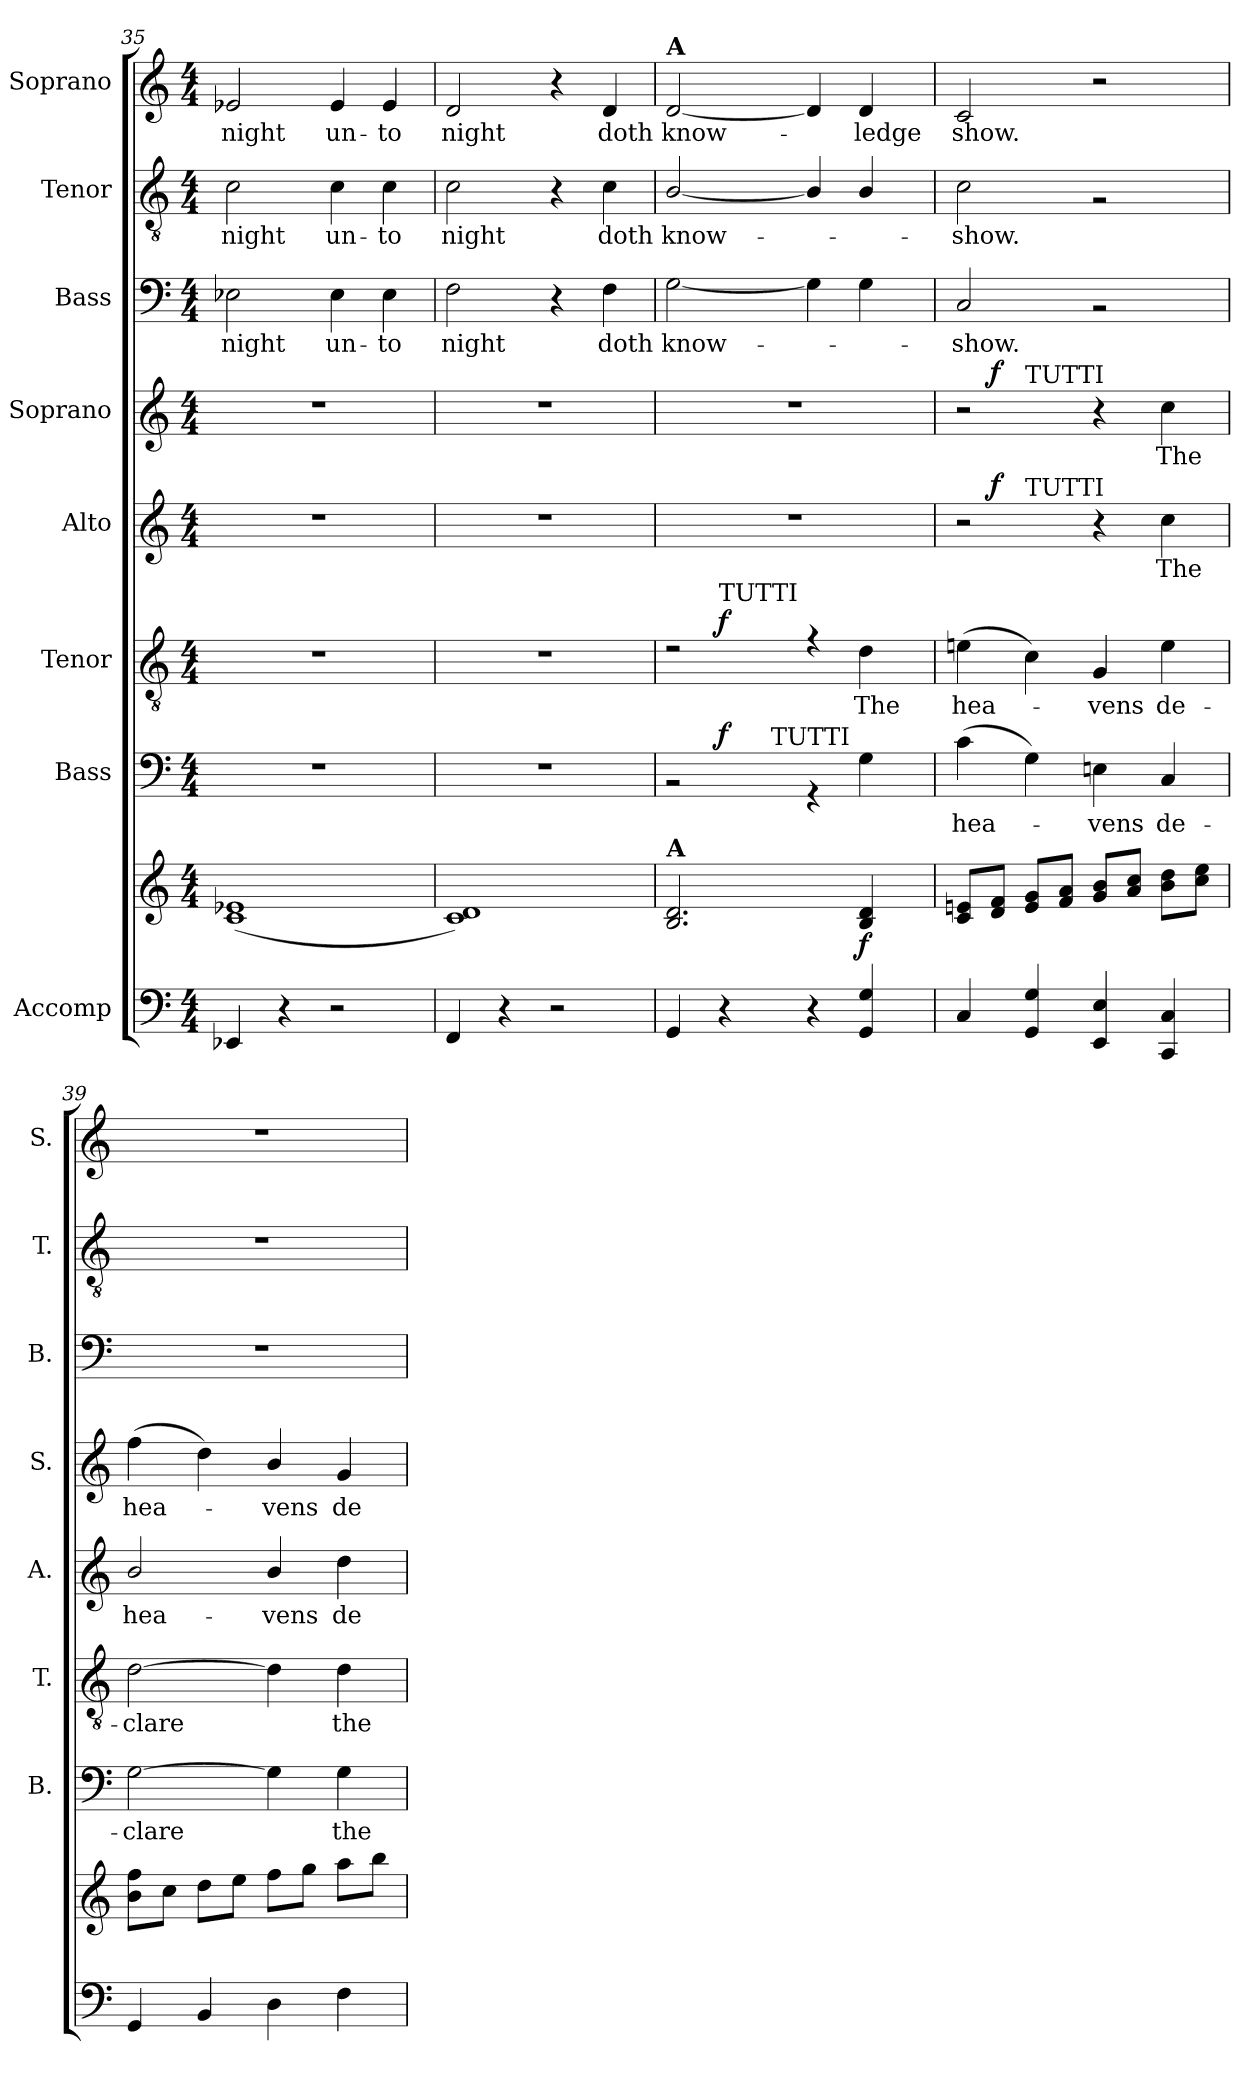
**kern	**kern	**dynam	**kern	**text	**dynam	**kern	**text	**dynam	**kern	**text	**dynam	**kern	**text	**dynam	**kern	**text	**kern	**text	**kern	**text
*part8	*part8	*part8	*part7	*part7	*part7	*part6	*part6	*part6	*part5	*part5	*part5	*part4	*part4	*part4	*part3	*part3	*part2	*part2	*part1	*part1
*staff9	*staff8	*staff8/9	*staff7	*staff7	*staff7	*staff6	*staff6	*staff6	*staff5	*staff5	*staff5	*staff4	*staff4	*staff4	*staff3	*staff3	*staff2	*staff2	*staff1	*staff1
*I"Accomp	*	*	*I"Bass	*	*	*I"Tenor	*	*	*I"Alto	*	*	*I"Soprano	*	*	*I"Bass	*	*I"Tenor	*	*I"Soprano	*
*	*	*	*I'B.	*	*	*I'T.	*	*	*I'A.	*	*	*I'S.	*	*	*I'B.	*	*I'T.	*	*I'S.	*
*clefF4	*clefG2	*	*clefF4	*	*	*clefGv2	*	*	*clefG2	*	*	*clefG2	*	*	*clefF4	*	*clefGv2	*	*clefG2	*
*	*	*	*	*	*	*ITrd7c12	*	*	*	*	*	*	*	*	*	*	*ITrd7c12	*	*	*
*k[]	*k[]	*	*k[]	*	*	*k[]	*	*	*k[]	*	*	*k[]	*	*	*k[]	*	*k[]	*	*k[]	*
*C:	*C:	*	*C:	*	*	*C:	*	*	*C:	*	*	*C:	*	*	*C:	*	*C:	*	*C:	*
*M4/4	*M4/4	*	*M4/4	*	*	*M4/4	*	*	*M4/4	*	*	*M4/4	*	*	*M4/4	*	*M4/4	*	*M4/4	*
=35	=35	=35	=35	=35	=35	=35	=35	=35	=35	=35	=35	=35	=35	=35	=35	=35	=35	=35	=35	=35
!	!	!	!	!	!	!	!	!	!	!	!	!	!	!	!	!LO:LY:b:color=#000000	!	!	!	!
!	!	!	!	!	!	!	!	!	!	!	!	!	!	!	!	!	!	!LO:LY:b:color=#000000	!	!
!	!	!	!	!	!	!	!	!	!	!	!	!	!	!	!	!	!	!	!	!LO:LY:b:color=#000000
4EE-Xi/	(1ci 1e-Xi	.	1r	.	.	1r	.	.	1r	.	.	1r	.	.	2E-Xi\	night	2Ci\	night	2e-Xi/	night
4r	.	.	.	.	.	.	.	.	.	.	.	.	.	.	.	.	.	.	.	.
!	!	!	!	!	!	!	!	!	!	!	!	!	!	!	!	!LO:LY:b:color=#000000	!	!	!	!
!	!	!	!	!	!	!	!	!	!	!	!	!	!	!	!	!	!	!LO:LY:b:color=#000000	!	!
!	!	!	!	!	!	!	!	!	!	!	!	!	!	!	!	!	!	!	!	!LO:LY:b:color=#000000
2r	.	.	.	.	.	.	.	.	.	.	.	.	.	.	4E-i\	un-	4Ci\	un-	4e-i/	un-
!	!	!	!	!	!	!	!	!	!	!	!	!	!	!	!	!LO:LY:b:color=#000000	!	!	!	!
!	!	!	!	!	!	!	!	!	!	!	!	!	!	!	!	!	!	!LO:LY:b:color=#000000	!	!
!	!	!	!	!	!	!	!	!	!	!	!	!	!	!	!	!	!	!	!	!LO:LY:b:color=#000000
.	.	.	.	.	.	.	.	.	.	.	.	.	.	.	4E-i\	-to	4Ci\	-to	4e-i/	-to
=36	=36	=36	=36	=36	=36	=36	=36	=36	=36	=36	=36	=36	=36	=36	=36	=36	=36	=36	=36	=36
!	!	!	!	!	!	!	!	!	!	!	!	!	!	!	!	!LO:LY:b:color=#000000	!	!	!	!
!	!	!	!	!	!	!	!	!	!	!	!	!	!	!	!	!	!	!LO:LY:b:color=#000000	!	!
!	!	!	!	!	!	!	!	!	!	!	!	!	!	!	!	!	!	!	!	!LO:LY:b:color=#000000
4FFi/	1ci 1di)	.	1r	.	.	1r	.	.	1r	.	.	1r	.	.	2Fi\	night	2Ci\	night	2di/	night
4r	.	.	.	.	.	.	.	.	.	.	.	.	.	.	.	.	.	.	.	.
2r	.	.	.	.	.	.	.	.	.	.	.	.	.	.	4r	.	4r	.	4r	.
!	!	!	!	!	!	!	!	!	!	!	!	!	!	!	!	!LO:LY:b:color=#000000	!	!	!	!
!	!	!	!	!	!	!	!	!	!	!	!	!	!	!	!	!	!	!LO:LY:b:color=#000000	!	!
!	!	!	!	!	!	!	!	!	!	!	!	!	!	!	!	!	!	!	!	!LO:LY:b:color=#000000
.	.	.	.	.	.	.	.	.	.	.	.	.	.	.	4Fi\	doth	4Ci\	doth	4di/	doth
=37	=37	=37	=37	=37	=37	=37	=37	=37	=37	=37	=37	=37	=37	=37	=37	=37	=37	=37	=37	=37
*	*	*	*^	*	*	*^	*	*	*	*	*	*	*	*	*	*	*	*	*	*
!	!	!	!	!	!	!	!	!	!	!	!	!	!	!	!	!	!	!LO:LY:b:color=#000000	!	!	!	!
*	*	*	*	*	*	*	*	*	*	*	*	*	*	*	*	*	*^	*	*	*	*	*
!	!	!	!	!	!	!	!	!	!	!	!	!	!	!	!	!	!	!	!	!	!LO:LY:b:color=#000000	!	!
*	*	*	*	*	*	*	*	*	*	*	*	*	*	*	*	*	*	*	*	*^	*	*	*
!	!	!	!	!	!	!	!	!	!	!	!	!	!	!	!	!	!	!	!	!	!	!	!LO:TX:a:B:t=A	!
!	!LO:TX:a:B:t=A	!	!	!	!	!	!	!	!	!	!	!	!	!	!	!	!	!	!	!	!	!	!	!
!	!	!	!	!	!	!	!	!	!	!	!	!	!	!	!	!	!	!	!	!	!	!	!	!LO:LY:b:color=#000000
*	*	*	*^	*^	*	*	*	*^	*	*	*	*	*	*	*	*	*	*	*	*	*	*	*	*
4GGi/	2.Bi/ 2.di	.	1ryy	2r	4ryy	4ryy	.	.	2r	1ryy	4ryy	.	.	1r	.	.	1r	.	.	1ryy	[2Gi\	know-	1ryy	[2BBi/	know-	[2di/	know-
!	!	!	!	!	!	!	!	!	!	!	!LO:TX:a:t=TUTTI	!	!	!	!	!	!	!	!	!	!	!	!	!	!	!	!
4r	.	.	.	.	2.ryy	16ryy	.	f	.	.	2.ryy	.	f	.	.	.	.	.	.	.	.	.	.	.	.	.	.
.	.	.	.	.	.	32ryy	.	.	.	.	.	.	.	.	.	.	.	.	.	.	.	.	.	.	.	.	.
.	.	.	.	.	.	64ryy	.	.	.	.	.	.	.	.	.	.	.	.	.	.	.	.	.	.	.	.	.
.	.	.	.	.	.	256ryy	.	.	.	.	.	.	.	.	.	.	.	.	.	.	.	.	.	.	.	.	.
.	.	.	.	.	.	1024ryy	.	.	.	.	.	.	.	.	.	.	.	.	.	.	.	.	.	.	.	.	.
!	!	!	!	!	!	!LO:TX:a:t=TUTTI	!	!	!	!	!	!	!	!	!	!	!	!	!	!	!	!	!	!	!	!	!
.	.	.	.	.	.	2ryy	.	.	.	.	.	.	.	.	.	.	.	.	.	.	.	.	.	.	.	.	.
4r	.	.	.	4r	.	.	.	.	4r	.	.	.	.	.	.	.	.	.	.	.	4Gi\]	.	.	4BBi/]	.	4di/]	.
!	!	!	!	!	!	!	!	!	!	!	!	!LO:LY:b:color=#000000	!	!	!	!	!	!	!	!	!	!	!	!	!	!	!
!	!	!	!	!	!	!	!	!	!	!	!	!	!	!	!	!	!	!	!	!	!	!	!	!	!	!	!LO:LY:b:color=#000000
4GGi/ 4Gi	4Bi/ 4di	f	.	4Gi\	.	.	.	.	4Di\	.	.	The	.	.	.	.	.	.	.	.	4Gi\	.	.	4BBi/	.	4di/	-ledge
.	.	.	.	.	.	8ryy	.	.	.	.	.	.	.	.	.	.	.	.	.	.	.	.	.	.	.	.	.
.	.	.	.	.	.	128ryy	.	.	.	.	.	.	.	.	.	.	.	.	.	.	.	.	.	.	.	.	.
.	.	.	.	.	.	512.ryy	.	.	.	.	.	.	.	.	.	.	.	.	.	.	.	.	.	.	.	.	.
*	*	*	*v	*v	*v	*v	*	*	*	*	*	*	*	*	*	*	*	*	*	*	*	*	*	*	*	*	*
*	*	*	*	*	*	*v	*v	*v	*	*	*	*	*	*	*	*	*	*	*	*	*	*	*	*
=38	=38	=38	=38	=38	=38	=38	=38	=38	=38	=38	=38	=38	=38	=38	=38	=38	=38	=38	=38	=38	=38	=38
*	*	*	*^	*	*	*^	*	*	*	*	*	*	*	*	*	*	*	*	*	*	*	*
*	*	*	*	*^	*	*	*	*^	*	*	*	*	*	*	*	*	*	*	*	*	*	*	*	*
*	*	*	*	*	*^	*	*	*	*	*	*	*	*	*	*	*	*	*	*	*	*	*	*	*	*	*
!	!	!	!	!	!	!	!LO:LY:b:color=#000000	!	!	!	!	!	!	!	!	!	!	!	!	!	!	!	!	!	!	!	!
*	*	*	*	*v	*v	*v	*	*	*	*	*	*	*	*	*	*	*	*	*	*	*	*	*	*	*	*	*
*	*	*	*	*	*	*	*v	*v	*v	*	*	*	*	*	*	*	*	*	*	*	*	*	*	*	*
*	*	*	*^	*	*	*	*^	*	*	*	*	*	*	*	*	*	*	*	*	*	*	*	*
*	*	*	*	*	*^	*	*	*	*^	*	*	*	*	*	*	*	*	*	*	*	*	*	*	*	*
!	!	!	!	!	!	!	!	!	!	!	!	!LO:LY:b:color=#000000	!	!	!	!	!	!	!	!	!	!	!	!	!	!	!
*	*	*	*	*v	*v	*v	*	*	*	*	*	*	*	*	*	*	*	*	*	*	*	*	*	*	*	*	*
*	*	*	*	*	*	*	*	*v	*v	*	*	*	*	*	*	*	*	*	*	*	*	*	*	*	*
*	*	*	*^	*^	*	*	*	*^	*	*	*	*	*	*	*	*	*	*	*	*	*	*	*	*
!	!	!	!	!	!	!	!	!	!	!	!	!	!	!	!	!	!	!	!	!	!	!LO:LY:b:color=#000000	!	!	!	!	!
*	*	*	*	*v	*v	*v	*	*	*	*	*	*	*	*	*	*	*	*	*	*	*	*	*	*	*	*	*
*	*	*	*	*	*	*	*	*v	*v	*	*	*	*	*	*	*	*	*	*	*	*	*	*	*	*
*	*	*	*^	*^	*	*	*	*^	*	*	*	*	*	*	*	*	*	*	*	*	*	*	*	*
!	!	!	!	!	!	!	!	!	!	!	!	!	!	!	!	!	!	!	!	!	!	!	!	!	!LO:LY:b:color=#000000	!	!
*	*	*	*	*v	*v	*v	*	*	*	*	*	*	*	*	*	*	*	*	*	*	*	*	*	*	*	*	*
*	*	*	*	*	*	*	*	*v	*v	*	*	*	*	*	*	*	*	*	*	*	*	*	*	*	*
*	*	*	*^	*^	*	*	*	*^	*	*	*	*	*	*	*	*	*	*	*	*	*	*	*	*
!	!	!	!	!	!	!	!	!	!	!	!	!	!	!	!	!	!	!	!	!	!	!	!	!	!	!	!LO:LY:b:color=#000000
*	*	*	*	*	*	*	*	*	*	*	*	*	*	*^	*	*	*^	*	*	*	*	*	*	*	*	*	*
*	*	*	*	*v	*v	*v	*	*	*	*	*	*	*	*	*^	*	*	*	*^	*	*	*	*	*	*	*	*	*	*
*	*	*	*	*	*	*	*	*v	*v	*	*	*	*	*	*	*	*	*	*	*	*	*	*	*	*	*	*	*	*
4Ci/	8ci/ 8eni/L	.	(4ci\	1ryy	hea-	.	(4Eni\	1ryy	hea-	.	2r	8ryy	4ryy	.	.	2r	8ryy	4ryy	.	.	1ryy	2Ci/	show.	1ryy	2Ci\	show.	2ci/	show.
.	8di/ 8fi/J	.	.	.	.	.	.	.	.	.	.	2..ryy	.	.	f	.	2..ryy	.	.	f	.	.	.	.	.	.	.	.
!	!	!	!	!	!	!	!	!	!	!	!	!	!	!	!	!	!	!LO:TX:a:t=TUTTI	!	!	!	!	!	!	!	!	!	!
!	!	!	!	!	!	!	!	!	!	!	!	!	!LO:TX:a:t=TUTTI	!	!	!	!	!	!	!	!	!	!	!	!	!	!	!
4GGi/ 4Gi	8ei/ 8gi/L	.	4Gi\)	.	.	.	4Ci\)	.	.	.	.	.	2.ryy	.	.	.	.	2.ryy	.	.	.	.	.	.	.	.	.	.
.	8fi/ 8ai/J	.	.	.	.	.	.	.	.	.	.	.	.	.	.	.	.	.	.	.	.	.	.	.	.	.	.	.
!	!	!	!	!	!LO:LY:b:color=#000000	!	!	!	!	!	!	!	!	!	!	!	!	!	!	!	!	!	!	!	!	!	!	!
!	!	!	!	!	!	!	!	!	!LO:LY:b:color=#000000	!	!	!	!	!	!	!	!	!	!	!	!	!	!	!	!	!	!	!
4EEi/ 4Ei	8gi/ 8bi/L	.	4Eni\	.	-vens	.	4GGi/	.	-vens	.	4r	.	.	.	.	4r	.	.	.	.	.	2r	.	.	2r	.	2r	.
.	8ai/ 8cci/J	.	.	.	.	.	.	.	.	.	.	.	.	.	.	.	.	.	.	.	.	.	.	.	.	.	.	.
!	!	!	!	!	!LO:LY:b:color=#000000	!	!	!	!	!	!	!	!	!	!	!	!	!	!	!	!	!	!	!	!	!	!	!
!	!	!	!	!	!	!	!	!	!LO:LY:b:color=#000000	!	!	!	!	!	!	!	!	!	!	!	!	!	!	!	!	!	!	!
!	!	!	!	!	!	!	!	!	!	!	!	!	!	!LO:LY:b:color=#000000	!	!	!	!	!	!	!	!	!	!	!	!	!	!
!	!	!	!	!	!	!	!	!	!	!	!	!	!	!	!	!	!	!	!LO:LY:b:color=#000000	!	!	!	!	!	!	!	!	!
4CCi/ 4Ci	8bi\ 8ddi\L	.	4Ci/	.	de-	.	4Ei\	.	de-	.	4cci\	.	.	The	.	4cci\	.	.	The	.	.	.	.	.	.	.	.	.
.	8cci\ 8eei\J	.	.	.	.	.	.	.	.	.	.	.	.	.	.	.	.	.	.	.	.	.	.	.	.	.	.	.
*	*	*	*v	*v	*	*	*	*	*	*	*v	*v	*v	*	*	*v	*v	*v	*	*	*v	*v	*	*v	*v	*	*	*
*	*	*	*	*	*	*v	*v	*	*	*	*	*	*	*	*	*	*	*	*	*	*
=39	=39	=39	=39	=39	=39	=39	=39	=39	=39	=39	=39	=39	=39	=39	=39	=39	=39	=39	=39	=39
*	*	*	*	*	*	*	*	*	*^	*	*	*^	*	*	*	*	*	*	*	*
*	*	*	*	*	*	*	*	*	*	*^	*	*	*	*^	*	*	*	*	*	*	*	*
!	!	!	!	!LO:LY:b:color=#000000	!	!	!	!	!	!	!	!	!	!	!	!	!	!	!	!	!	!	!	!
*	*	*	*	*	*	*	*	*	*v	*v	*v	*	*	*	*	*	*	*	*	*	*	*	*	*
*	*	*	*	*	*	*	*	*	*	*	*	*v	*v	*v	*	*	*	*	*	*	*	*
*	*	*	*	*	*	*	*	*	*^	*	*	*^	*	*	*	*	*	*	*	*
*	*	*	*	*	*	*	*	*	*	*^	*	*	*	*^	*	*	*	*	*	*	*	*
!	!	!	!	!	!	!	!LO:LY:b:color=#000000	!	!	!	!	!	!	!	!	!	!	!	!	!	!	!	!	!
*	*	*	*	*	*	*	*	*	*v	*v	*v	*	*	*	*	*	*	*	*	*	*	*	*	*
*	*	*	*	*	*	*	*	*	*	*	*	*v	*v	*v	*	*	*	*	*	*	*	*
*	*	*	*	*	*	*	*	*	*^	*	*	*^	*	*	*	*	*	*	*	*
*	*	*	*	*	*	*	*	*	*	*^	*	*	*	*^	*	*	*	*	*	*	*	*
!	!	!	!	!	!	!	!	!	!	!	!	!LO:LY:b:color=#000000	!	!	!	!	!	!	!	!	!	!	!	!
*	*	*	*	*	*	*	*	*	*v	*v	*v	*	*	*	*	*	*	*	*	*	*	*	*	*
*	*	*	*	*	*	*	*	*	*	*	*	*v	*v	*v	*	*	*	*	*	*	*	*
*	*	*	*	*	*	*	*	*	*^	*	*	*^	*	*	*	*	*	*	*	*
*	*	*	*	*	*	*	*	*	*	*^	*	*	*	*^	*	*	*	*	*	*	*	*
!	!	!	!	!	!	!	!	!	!	!	!	!	!	!	!	!	!LO:LY:b:color=#000000	!	!	!	!	!	!	!
*	*	*	*	*	*	*	*	*	*v	*v	*v	*	*	*	*	*	*	*	*	*	*	*	*	*
*	*	*	*	*	*	*	*	*	*	*	*	*v	*v	*v	*	*	*	*	*	*	*	*
4GGi/	8bi\ 8ffi\L	.	[2Gi\	-clare	.	[2Di\	-clare	.	2bi/	hea-	.	(4ffi\	hea-	.	1r	.	1r	.	1r	.
.	8cci\J	.	.	.	.	.	.	.	.	.	.	.	.	.	.	.	.	.	.	.
4BBi/	8ddi\L	.	.	.	.	.	.	.	.	.	.	4ddi\)	.	.	.	.	.	.	.	.
.	8eei\J	.	.	.	.	.	.	.	.	.	.	.	.	.	.	.	.	.	.	.
!	!	!	!	!	!	!	!	!	!	!LO:LY:b:color=#000000	!	!	!	!	!	!	!	!	!	!
!	!	!	!	!	!	!	!	!	!	!	!	!	!LO:LY:b:color=#000000	!	!	!	!	!	!	!
4Di\	8ffi\L	.	4Gi\]	.	.	4Di\]	.	.	4bi/	-vens	.	4bi/	-vens	.	.	.	.	.	.	.
.	8ggi\J	.	.	.	.	.	.	.	.	.	.	.	.	.	.	.	.	.	.	.
!	!	!	!	!LO:LY:b:color=#000000	!	!	!	!	!	!	!	!	!	!	!	!	!	!	!	!
!	!	!	!	!	!	!	!LO:LY:b:color=#000000	!	!	!	!	!	!	!	!	!	!	!	!	!
!	!	!	!	!	!	!	!	!	!	!LO:LY:b:color=#000000	!	!	!	!	!	!	!	!	!	!
!	!	!	!	!	!	!	!	!	!	!	!	!	!LO:LY:b:color=#000000	!	!	!	!	!	!	!
4Fi\	8aai\L	.	4Gi\	the	.	4Di\	the	.	4ddi\	de-	.	4gi/	de-	.	.	.	.	.	.	.
.	8bbi\J	.	.	.	.	.	.	.	.	.	.	.	.	.	.	.	.	.	.	.
=	=	=	=	=	=	=	=	=	=	=	=	=	=	=	=	=	=	=	=	=
*-	*-	*-	*-	*-	*-	*-	*-	*-	*-	*-	*-	*-	*-	*-	*-	*-	*-	*-	*-	*-
